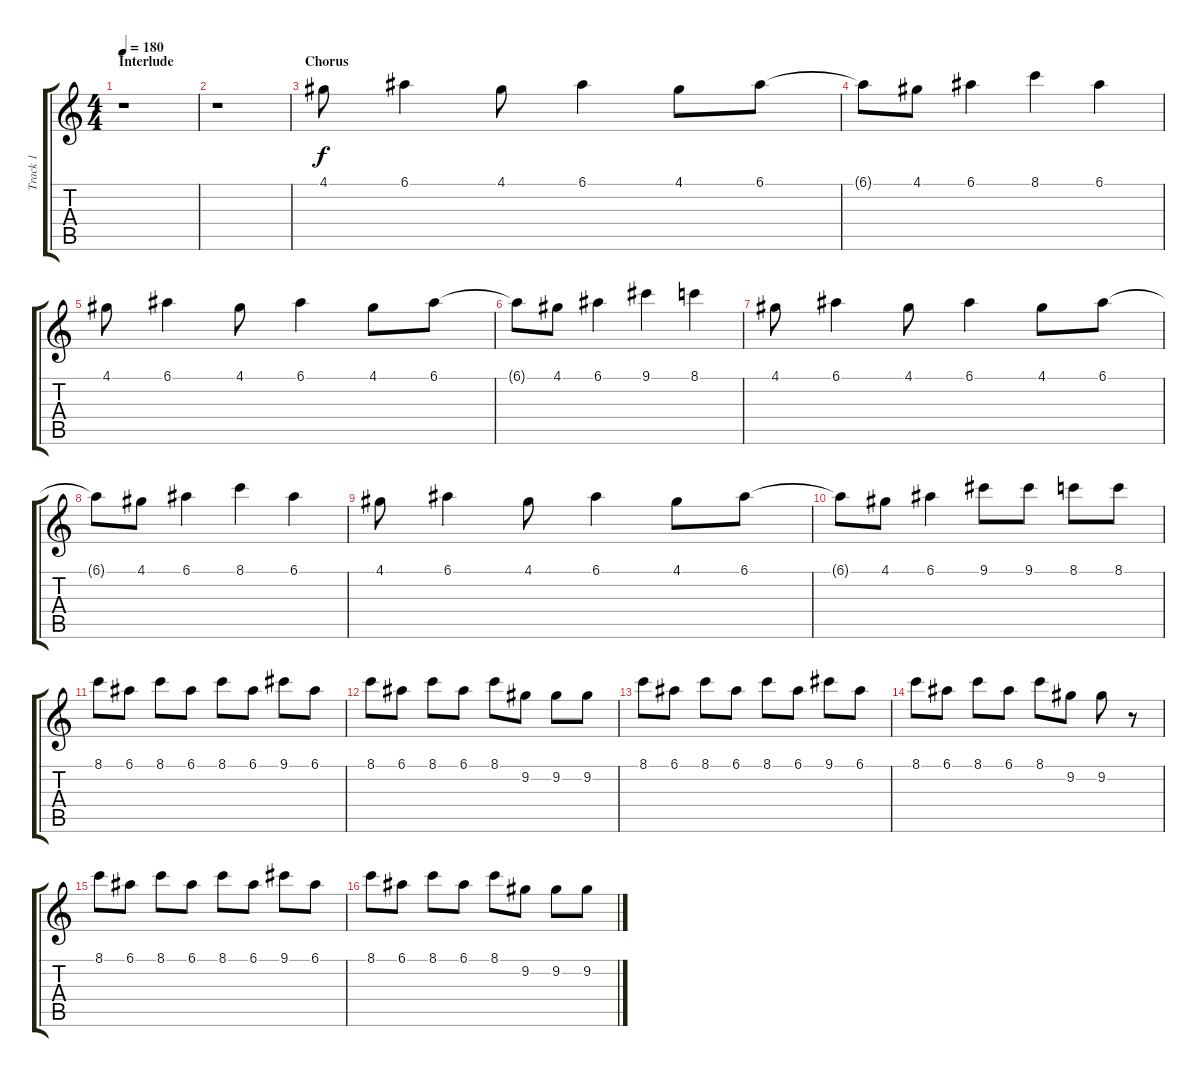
\track ("Track 1" "Track 1") {instrument distortionguitar}
\staff {score tabs}
\tuning (E4 B3 G3 D3 A2 E2) {hide}
\ts (4 4)
\section ("" "Interlude")
\tempo 180
\clef g2
\ks c
r.1{dy f} |
r.1 |
\section ("" "Chorus")
4.1.8 6.1.4 4.1.8 6.1.4 4.1.8 6.1.8 |
6.1{t}.8 4.1.8 6.1.4 8.1.4 6.1.4 |
4.1.8 6.1.4 4.1.8 6.1.4 4.1.8 6.1.8 |
6.1{t}.8 4.1.8 6.1.4 9.1.4 8.1.4 |
4.1.8 6.1.4 4.1.8 6.1.4 4.1.8 6.1.8 |
6.1{t}.8 4.1.8 6.1.4 8.1.4 6.1.4 |
4.1.8 6.1.4 4.1.8 6.1.4 4.1.8 6.1.8 |
6.1{t}.8 4.1.8 6.1.4 9.1.8 9.1.8 8.1.8 8.1.8 |
8.1.8 6.1.8 8.1.8 6.1.8 8.1.8 6.1.8 9.1.8 6.1.8 |
8.1.8 6.1.8 8.1.8 6.1.8 8.1.8 9.2.8 9.2.8 9.2.8 |
8.1.8 6.1.8 8.1.8 6.1.8 8.1.8 6.1.8 9.1.8 6.1.8 |
8.1.8 6.1.8 8.1.8 6.1.8 8.1.8 9.2.8 9.2.8 r.8 |
8.1.8 6.1.8 8.1.8 6.1.8 8.1.8 6.1.8 9.1.8 6.1.8 |
8.1.8 6.1.8 8.1.8 6.1.8 8.1.8 9.2.8 9.2.8 9.2.8
